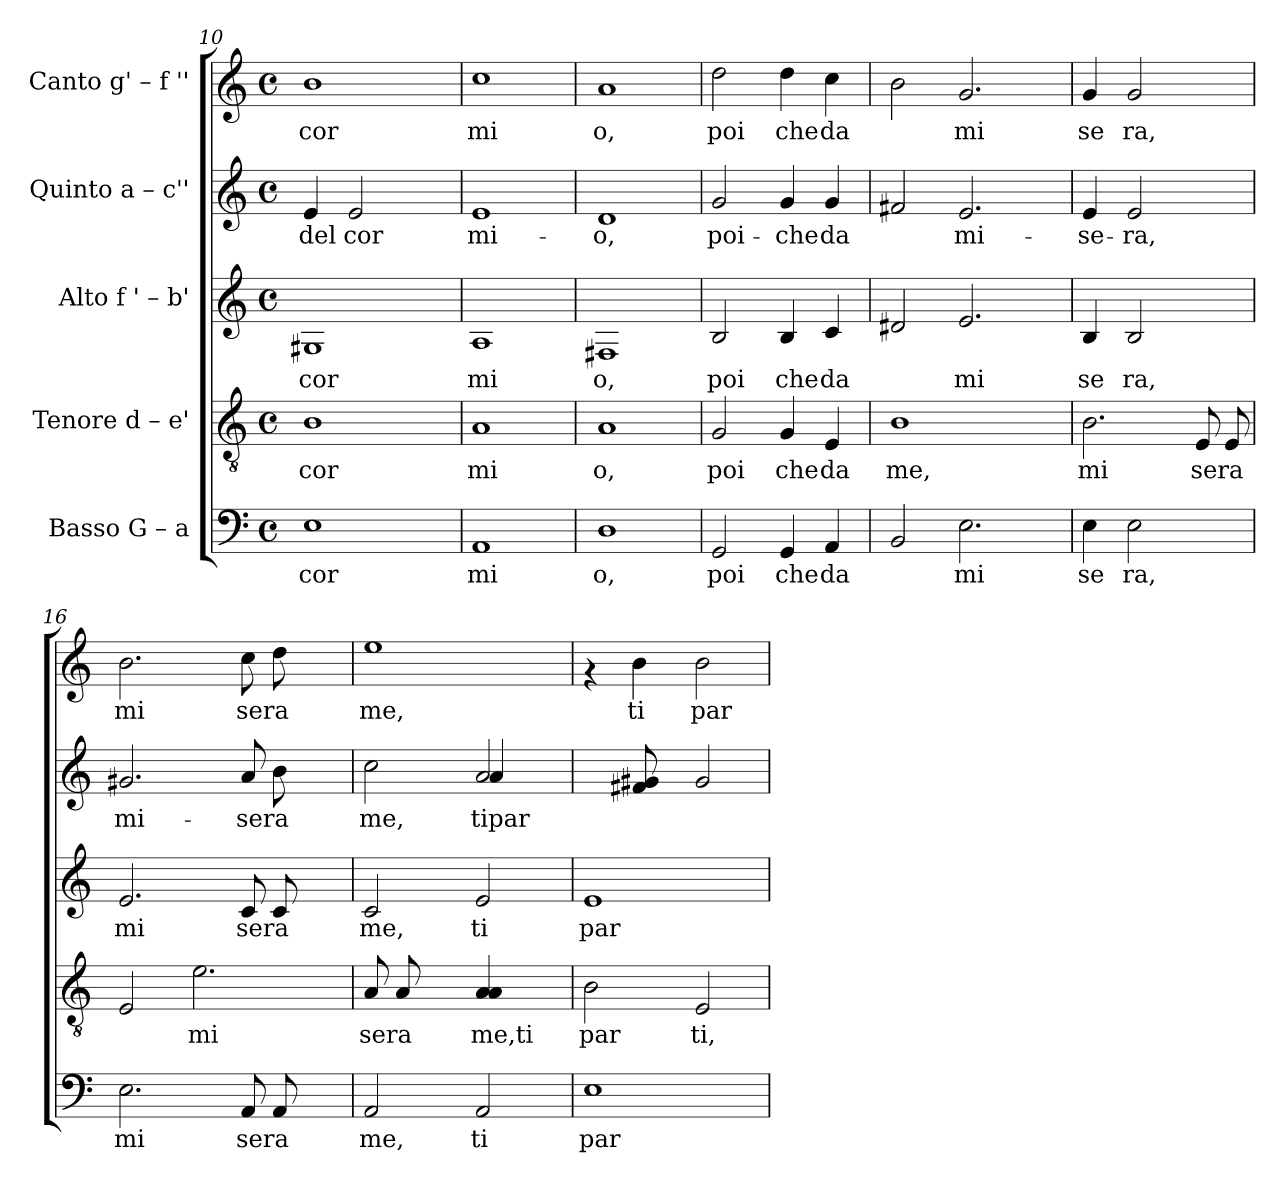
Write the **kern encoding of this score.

**kern	**text	**kern	**text	**kern	**text	**kern	**text	**kern	**text
*part5	*part5	*part4	*part4	*part3	*part3	*part2	*part2	*part1	*part1
*staff5	*staff5	*staff4	*staff4	*staff3	*staff3	*staff2	*staff2	*staff1	*staff1
*I"Basso  G – a	*	*I"Tenore  d – e'	*	*I"Alto  f ' – b'	*	*I"Quinto  a – c''	*	*I"Canto  g' – f ''	*
*clefF4	*	*clefGv2	*	*clefG2	*	*clefG2	*	*clefG2	*
*k[]	*	*k[]	*	*k[]	*	*k[]	*	*k[]	*
*C:	*	*C:	*	*C:	*	*C:	*	*C:	*
*M4/4	*	*M4/4	*	*M4/4	*	*M4/4	*	*M4/4	*
*met(c)	*	*met(c)	*	*met(c)	*	*met(c)	*	*met(c)	*
=10	=10	=10	=10	=10	=10	=10	=10	=10	=10
!	!LO:LY:b:rj	!	!LO:LY:b:rj	!	!LO:LY:b:rj	!	!LO:LY:b:rj	!	!LO:LY:b:rj
1E	cor	1B	cor	1G#X	cor	4e/	del	1b	cor
!	!	!	!	!	!	!	!LO:LY:b:rj	!	!
.	.	.	.	.	.	2e/	cor	.	.
.	.	.	.	.	.	4ryy	.	.	.
=11	=11	=11	=11	=11	=11	=11	=11	=11	=11
!	!LO:LY:b:rj	!	!LO:LY:b:rj	!	!LO:LY:b:rj	!	!LO:LY:b:rj	!	!LO:LY:b:rj
1AA	mi	1A	mi	1A	mi	1e	mi-	1cc	mi
=12	=12	=12	=12	=12	=12	=12	=12	=12	=12
!	!LO:LY:b:rj	!	!LO:LY:b:rj	!	!LO:LY:b:rj	!	!LO:LY:b:rj	!	!LO:LY:b:rj
1D	o,	1A	o,	1F#X	o,	1d	-o,	1a	o,
=13	=13	=13	=13	=13	=13	=13	=13	=13	=13
!	!LO:LY:b:rj	!	!LO:LY:b:rj	!	!LO:LY:b:rj	!	!LO:LY:b:rj	!	!LO:LY:b:rj
2GG/	poi	2G/	poi	2B/	poi	2g/	poi-	2dd\	poi
!	!LO:LY:b:rj	!	!LO:LY:b:rj	!	!LO:LY:b:rj	!	!LO:LY:b:rj	!	!LO:LY:b:rj
4GG/	che	4G/	che	4B/	che	4g/	-che	4dd\	che
!	!LO:LY:b:rj	!	!LO:LY:b:rj	!	!LO:LY:b:rj	!	!LO:LY:b:rj	!	!LO:LY:b:rj
4AA/	da	4E/	da	4c/	da	4g/	da	4cc\	da
=14	=14	=14	=14	=14	=14	=14	=14	=14	=14
!	!	!	!LO:LY:b:rj	!	!	!	!	!	!
2BB/	.	1B	me,	2d#X/	.	2f#X/	.	2b\	.
!	!LO:LY:b:rj	!	!	!	!LO:LY:b:rj	!	!LO:LY:b:rj	!	!LO:LY:b:rj
2.E\	mi	.	.	2.e/	mi	2.e/	mi-	2.g/	mi
.	.	4ryy	.	.	.	.	.	.	.
=15	=15	=15	=15	=15	=15	=15	=15	=15	=15
!	!LO:LY:b:rj	!	!LO:LY:b:rj	!	!LO:LY:b:rj	!	!LO:LY:b:rj	!	!LO:LY:b:rj
4E\	se	2.B\	mi	4B/	se	4e/	-se-	4g/	se
!	!LO:LY:b:rj	!	!	!	!LO:LY:b:rj	!	!LO:LY:b:rj	!	!LO:LY:b:rj
2E\	ra,	.	.	2B/	ra,	2e/	-ra,	2g/	ra,
!	!	!	!LO:LY:b:rj	!	!	!	!	!	!
4ryy	.	8E/	sera	4ryy	.	4ryy	.	4ryy	.
!	!	!	!LO:LY:b:rj	!	!	!	!	!	!
.	.	8E/	.	.	.	.	.	.	.
=16	=16	=16	=16	=16	=16	=16	=16	=16	=16
!	!LO:LY:b:rj	!	!	!	!LO:LY:b:rj	!	!LO:LY:b:rj	!	!LO:LY:b:rj
2.E\	mi	2E/	.	2.e/	mi	2.g#X/	mi-	2.b\	mi
!	!	!	!LO:LY:b:rj	!	!	!	!	!	!
.	.	2.e\	mi	.	.	.	.	.	.
!	!LO:LY:b:rj	!	!	!	!LO:LY:b:rj	!	!LO:LY:b:rj	!	!LO:LY:b:rj
8AA/	sera	.	.	8c/	sera	8a/	-sera	8cc\	sera
!	!LO:LY:b:rj	!	!	!	!LO:LY:b:rj	!	!LO:LY:b:rj	!	!LO:LY:b:rj
8AA/	.	.	.	8c/	.	8b\	.	8dd\	.
4ryy	.	.	.	4ryy	.	4ryy	.	4ryy	.
!!LO:PB:g=z
=17	=17	=17	=17	=17	=17	=17	=17	=17	=17
!	!LO:LY:b:rj	!	!LO:LY:b:rj	!	!LO:LY:b:rj	!	!LO:LY:b:rj	!	!LO:LY:b:rj
*	*	*	*	*	*	*^	*	*	*
2AA/	me,	8A/	sera	2c/	me,	2cc\	2ryy	me,	1ee	me,
!	!	!	!LO:LY:b:rj	!	!	!	!	!	!	!
.	.	8A/	.	.	.	.	.	.	.	.
.	.	4ryy	.	.	.	.	.	.	.	.
!	!LO:LY:b:rj	!	!LO:LY:b:rj	!	!LO:LY:b:rj	!	!	!LO:LY:b:rj	!	!
2AA/	ti	4A/ 4A/	me,ti	2e/	ti	2a/	4a/	tipar	.	.
.	.	4ryy	.	.	.	.	4ryy	.	.	.
=18	=18	=18	=18	=18	=18	=18	=18	=18	=18	=18
!	!LO:LY:b:rj	!	!LO:LY:b:rj	!	!LO:LY:b:rj	!	!	!	!	!
*	*	*	*	*	*	*v	*v	*	*	*
1E	par-	2B\	par	1e	par	4ryy	.	4rf	.
!	!	!	!	!	!	!	!LO:LY:b:rj	!	!LO:LY:b:rj
.	.	.	.	.	.	8g#X/ 8f#/	.	4b\	ti
.	.	.	.	.	.	8ryy	.	.	.
!	!	!	!LO:LY:b:rj	!	!	!	!LO:LY:b:rj	!	!LO:LY:b:rj
.	.	2E/	ti,	.	.	2g#/	.	2b\	par
=	=	=	=	=	=	=	=	=	=
*-	*-	*-	*-	*-	*-	*-	*-	*-	*-
